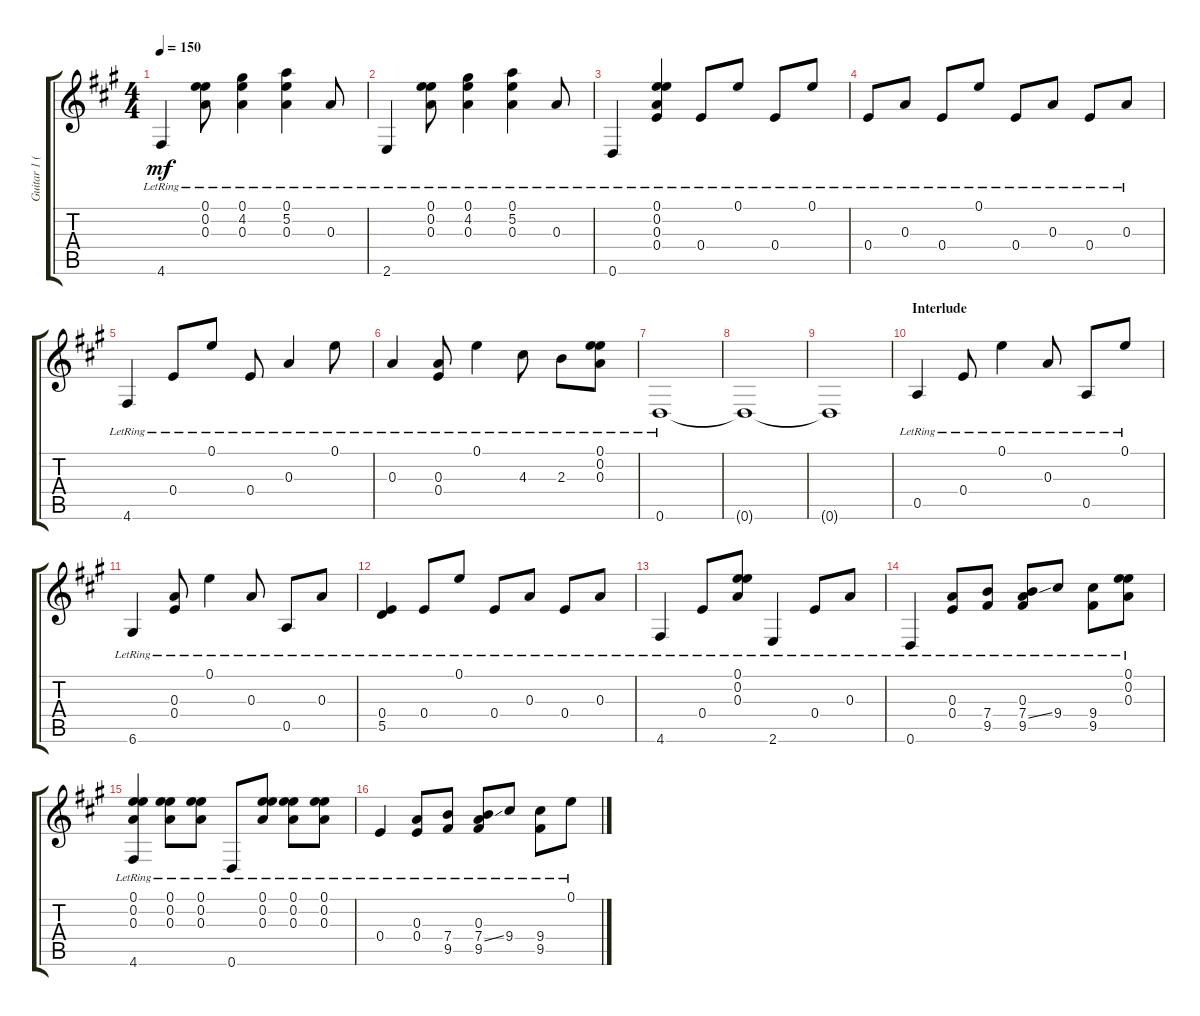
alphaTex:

\track ("Guitar 1 (DAEAEE)" "Guitar 1 (") {instrument acousticguitarsteel}
\staff {score tabs}
\tuning (E4 E4 A3 E3 A2 D2) {hide}
\ts (4 4)
\tempo 150
\clef g2
\ks a
4.6{lr}.4{dy mf} (0.1{lr} 0.2{lr} 0.3{lr}).8 (0.1{lr} 4.2{lr} 0.3{lr}).4 (0.1{lr} 5.2{lr} 0.3{lr}).4 0.3{lr}.8 |
2.6{lr}.4 (0.1{lr} 0.2{lr} 0.3{lr}).8 (0.1{lr} 4.2{lr} 0.3{lr}).4 (0.1{lr} 5.2{lr} 0.3{lr}).4 0.3{lr}.8 |
0.6{lr}.4 (0.1{lr} 0.2{lr} 0.3{lr} 0.4{lr}).4 0.4{lr}.8 0.1{lr}.8 0.4{lr}.8 0.1{lr}.8 |
0.4{lr}.8 0.3{lr}.8 0.4{lr}.8 0.1{lr}.8 0.4{lr}.8 0.3{lr}.8 0.4{lr}.8 0.3{lr}.8 |
4.6{lr}.4 0.4{lr}.8 0.1{lr}.8 0.4{lr}.8 0.3{lr}.4 0.1{lr}.8 |
0.3{lr}.4 (0.3{lr} 0.4{lr}).8 0.1{lr}.4 4.3{lr}.8 2.3{lr}.8 (0.1{lr} 0.2{lr} 0.3{lr}).8 |
0.6{lr}.1 |
0.6{t}.1 |
0.6{t}.1 |
\section ("" "Interlude")
0.5{lr}.4 0.4{lr}.8 0.1{lr}.4 0.3{lr}.8 0.5{lr}.8 0.1{lr}.8 |
6.6{lr}.4 (0.3{lr} 0.4{lr}).8 0.1{lr}.4 0.3{lr}.8 0.5{lr}.8 0.3{lr}.8 |
(0.4{lr} 5.5{lr}).4 0.4{lr}.8 0.1{lr}.8 0.4{lr}.8 0.3{lr}.8 0.4{lr}.8 0.3{lr}.8 |
4.6{lr}.4 0.4{lr}.8 (0.1{lr} 0.2{lr} 0.3{lr}).8 2.6{lr}.4 0.4{lr}.8 0.3{lr}.8 |
0.6{lr}.4 (0.3{lr} 0.4{lr}).8 (7.4{lr} 9.5{lr}).8 (0.3{lr} 7.4{ss} 9.5{lr}).8 9.4{lr}.8 (9.4{lr} 9.5{lr}).8 (0.1{lr} 0.2{lr} 0.3{lr}).8 |
(0.1{lr} 0.2{lr} 0.3{lr} 4.6{lr}).4 (0.1{lr} 0.2{lr} 0.3{lr}).8 (0.1{lr} 0.2{lr} 0.3{lr}).8 0.6{lr}.8 (0.1{lr} 0.2{lr} 0.3{lr}).8 (0.1{lr} 0.2{lr} 0.3{lr}).8 (0.1{lr} 0.2{lr} 0.3{lr}).8 |
0.4{lr}.4 (0.3{lr} 0.4{lr}).8 (7.4{lr} 9.5{lr}).8 (0.3{lr} 7.4{ss} 9.5{lr}).8 9.4{lr}.8 (9.4{lr} 9.5{lr}).8 0.1{lr}.8
